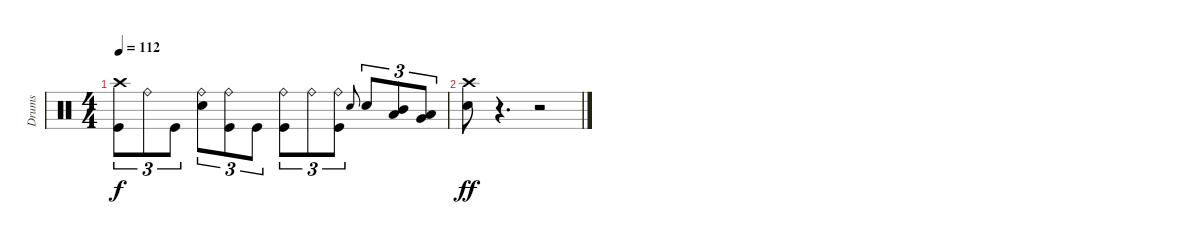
\track ("Drums" "Drums") {instrument percussion}
\staff {score}
\articulation defaults
\ts (4 4)
\tempo 112
\clef neutral
\ks c
("Crash high (hit)" "Kick (hit)").8{tu (3 2) dy f} "Ride (bell)".8{tu (3 2)} "Kick (hit)".8{tu (3 2)} ("Ride (bell)" "Snare (hit) 2").8{tu (3 2)} ("Ride (bell)" "Kick (hit)").8{tu (3 2)} "Kick (hit)".8{tu (3 2)} ("Ride (bell)" "Kick (hit)").8{tu (3 2)} "Ride (bell)".8{tu (3 2)} ("Ride (bell)" "Kick (hit)").8{tu (3 2)} "Snare (hit) 2".8{gr onbeat} "Snare (hit) 2".8{tu (3 2)} ("Mid Tom (hit)" "Low Tom (hit)").8{tu (3 2)} ("Low Tom (hit)" "Very Low Tom (hit)").8{tu (3 2)} |
("Crash high (hit)" "Snare (hit) 2").8{dy ff} r.4{d} r.2
